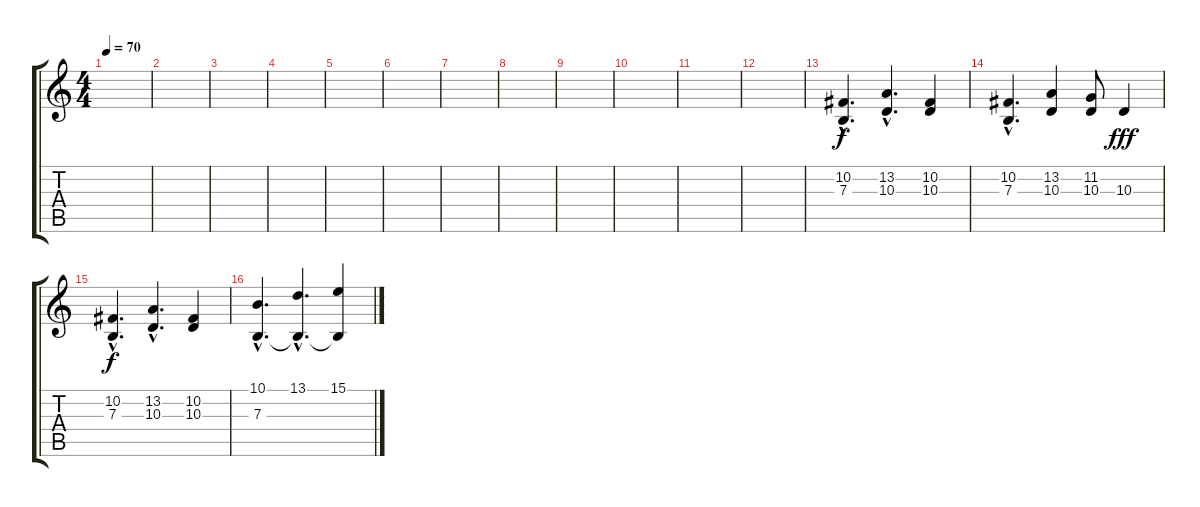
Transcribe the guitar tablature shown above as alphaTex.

\track "" {instrument stringensemble1}
\staff {score tabs}
\tuning (Db4 Ab3 E3 B2 Gb2 B1) {hide}
\ts (4 4)
\tempo 70
\clef g2
\ks c
|
|
|
|
|
|
|
|
|
|
|
|
(10.2{hac} 7.3{hac}).4{d} (13.2{hac} 10.3{hac}).4{d} (10.2 10.3).4 |
(10.2{hac} 7.3{hac}).4{d} (13.2 10.3).4 (11.2 10.3).8 10.3.4{dy fff} |
(10.2{hac} 7.3{hac}).4{d dy f} (13.2{hac} 10.3{hac}).4{d} (10.2 10.3).4 |
(10.1{hac} 7.3{hac}).4{d} (13.1{hac} 7.3{hac t}).4{d} (15.1 7.3{t}).4
